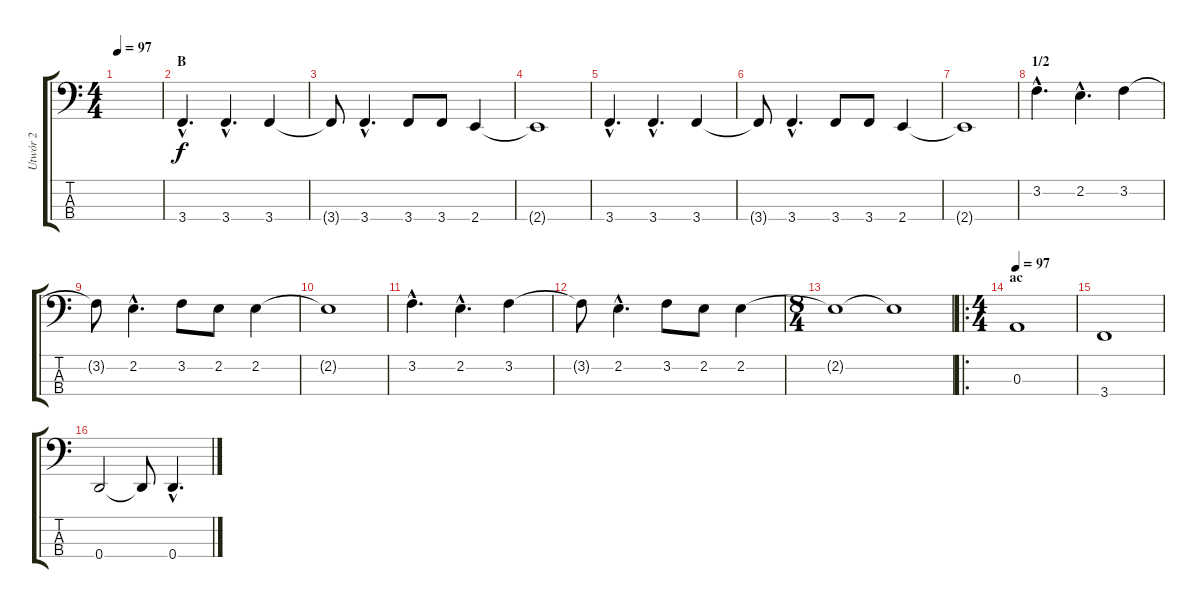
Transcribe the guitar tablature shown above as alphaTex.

\track ("Utwór 2" "Utwór 2") {instrument electricbassfinger}
\staff {score tabs}
\tuning (G2 D2 A1 D1) {hide}
\ts (4 4)
\tempo 97
\clef f4
\ks c
|
\section ("" "B")
3.4{hac}.4{d} 3.4{hac}.4{d} 3.4.4 |
3.4{t}.8 3.4{hac}.4{d} 3.4.8 3.4.8 2.4.4 |
2.4{t}.1 |
3.4{hac}.4{d} 3.4{hac}.4{d} 3.4.4 |
3.4{t}.8 3.4{hac}.4{d} 3.4.8 3.4.8 2.4.4 |
2.4{t}.1 |
\section ("" "1/2")
3.2{hac}.4{d} 2.2{hac}.4{d} 3.2.4 |
3.2{t}.8 2.2{hac}.4{d} 3.2.8 2.2.8 2.2.4 |
2.2{t}.1 |
3.2{hac}.4{d} 2.2{hac}.4{d} 3.2.4 |
3.2{t}.8 2.2{hac}.4{d} 3.2.8 2.2.8 2.2.4 |
\ts (8 4)
2.2{t}.1 2.2{t}.1 |
\ro
\ts (4 4)
\section ("" "ac")
\tempo 97
0.3.1 |
3.4.1 |
0.4.2 0.4{t}.8 0.4{hac}.4{d}
